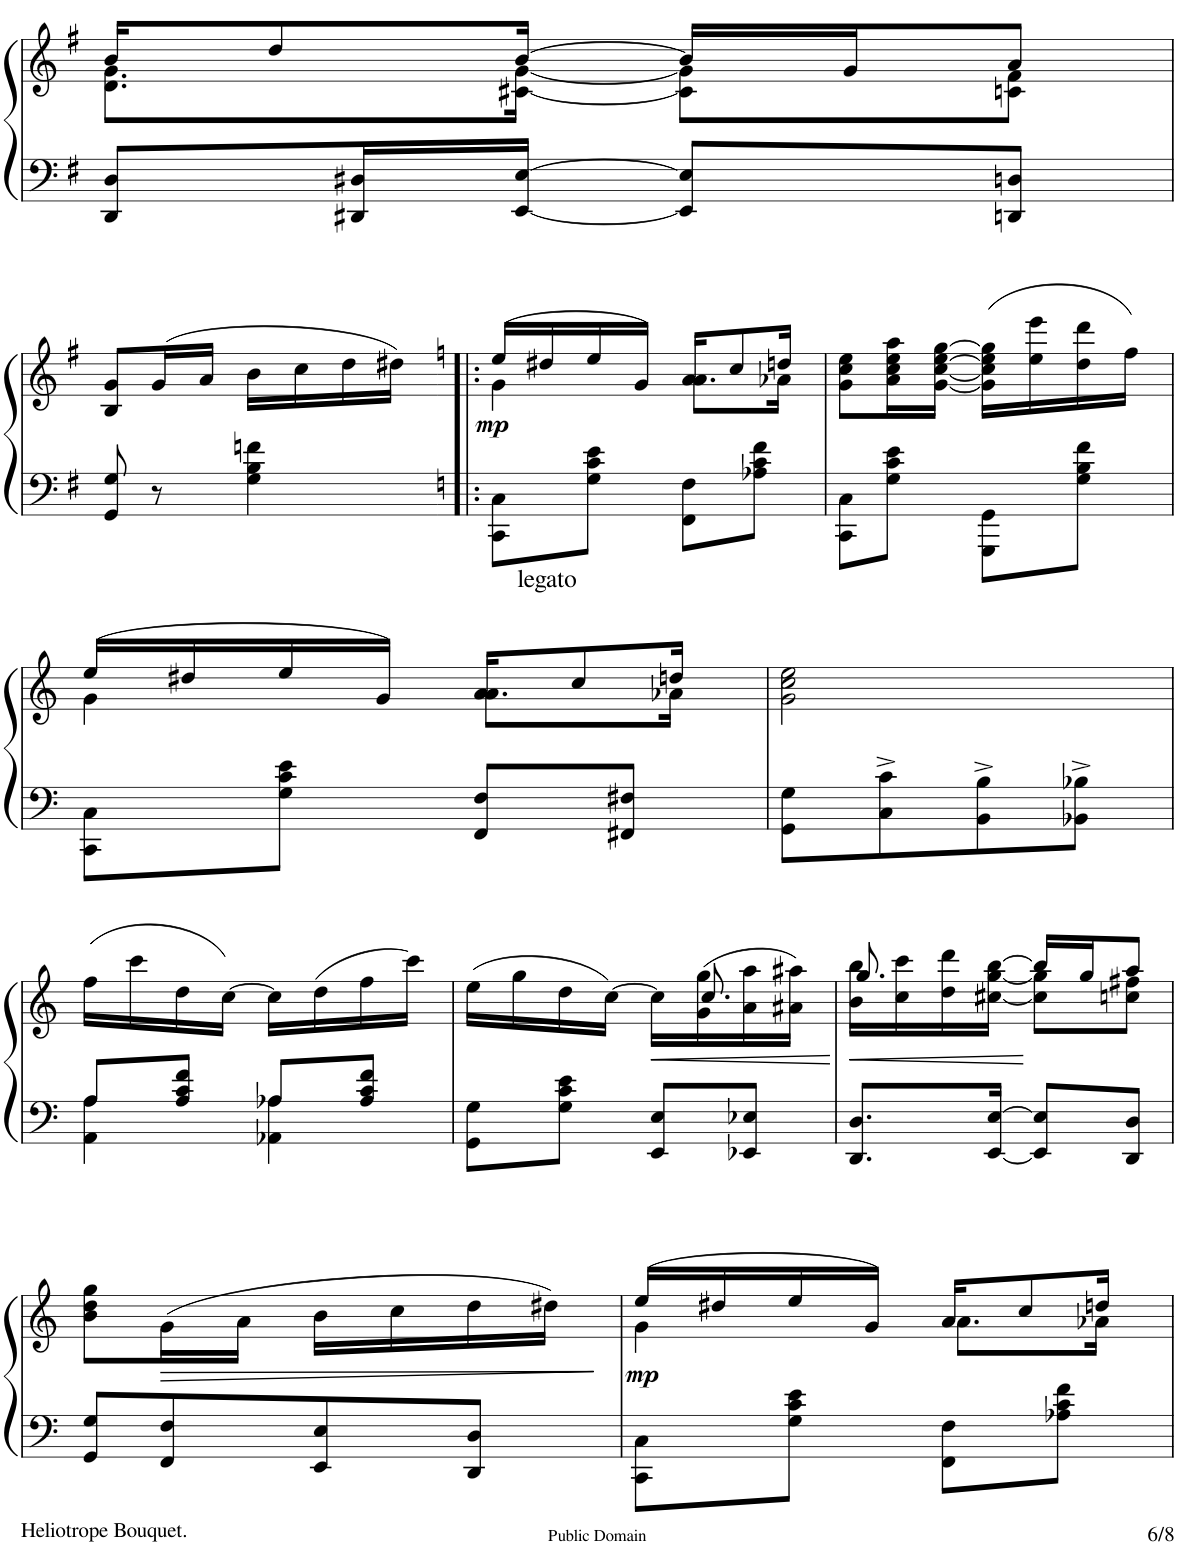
**kern	**kern	**dynam
*part1	*part1	*part1
*staff2	*staff1	*staff1/2
*I"Piano.	*	*
*I'Pno	*	*
!!LO:PB:g=z
*clefF4	*clefG2	*
*k[f#]	*k[f#]	*
*G:	*G:	*
*M2/4	*M2/4	*
=52	=52	=52
*	*^	*
8DD/ 8D/L	16b/KL	8.d\ 8.g\L	.
.	8dd/	.	.
16DD#X/ 16D#X/L	.	.	.
[16EE/ [16E/JJ	[16b/Jk	[16c#X\ [16g\Jk	.
8EE/] 8E/]L	16b/LL]	8c#\] 8g\]L	.
.	16g/J	.	.
8DDn/ 8Dn/J	8a/J	8cn\ 8f#\J	.
*	*v	*v	*
!!LO:LB:g=z
=53	=53	=53
8GG/ 8G/	8B/ 8g/L	.
8r	(16g/L	.
.	16a/JJ	.
4G\ 4B\ 4fn\	16b\LL	.
.	16cc\	.
.	16dd\	.
.	16dd#X\JJ)	.
=54!|:	=54!|:	=54!|:
*k[]	*k[]	*
*C:	*C:	*
*	*^	*
!LO:TX:b:t=legato	!	!	!
!	!	!	!LO:DY:b
8CC\ 8C\L	(16ee/LL	4g\	mp
.	16dd#X/	.	.
8G\ 8c\ 8e\J	16ee/	.	.
.	16g/JJ)	.	.
8FF\ 8F\L	16a/KL	8.a\L	.
.	8cc/	.	.
8A-X\ 8c\ 8f\J	.	.	.
.	16ddn/Jk	16a-X\Jk	.
*	*v	*v	*
=55	=55	=55
8CC\ 8C\L	8g\ 8cc\ 8ee\L	.
8G\ 8c\ 8e\J	16a\ 16cc\ 16ee\ 16aa\L	.
.	[16g\ [16cc\ [16ee\ [16gg\JJ	.
8GGG\ 8GG\L	(16g\] 16cc\] 16ee\] 16gg\]LL	.
.	16ee\ 16eee\	.
8G\ 8B\ 8f\J	16dd\ 16ddd\	.
.	16ff\JJ)	.
!!LO:LB:g=z
=56	=56	=56
*	*^	*
8CC\ 8C\L	(16ee/LL	4g\	.
.	16dd#X/	.	.
8G\ 8c\ 8e\J	16ee/	.	.
.	16g/JJ)	.	.
8FF/ 8F/L	16a/KL	8.a\L	.
.	8cc/	.	.
8FF#X/ 8F#X/J	.	.	.
.	16ddn/Jk	16a-X\Jk	.
*	*v	*v	*
=57	=57	=57
8GG\ 8G\L	2g\ 2cc\ 2ee\	.
8C\^> 8c\^>	.	.
8BB\^> 8B\^>	.	.
8BB-X\^> 8B-X\^>J	.	.
!!LO:LB:g=z
=58	=58	=58
*^	*	*
8A/L	4AA\ 4A\	(16ff\LL	.
.	.	16ccc\	.
8A/ 8c/ 8f/J	.	16dd\	.
.	.	[16cc\JJ)	.
8A-X/L	4AA-X\ 4A-\	16cc\LL]	.
.	.	(16dd\	.
8A-/ 8c/ 8f/J	.	16ff\	.
.	.	16ccc\JJ)	.
*v	*v	*	*
=59	=59	=59
*	*^	*
8GG\ 8G\L	(16ee\LL	4ryy	.
.	16gg\	.	.
8G\ 8c\ 8e\J	16dd\	.	.
.	[16cc\JJ)	.	.
!	!	!	!LO:HP:b
8EE/ 8E/L	16cc\LL]	16ryy	<
.	(16g\ 16gg\	8.cc/	.
8EE-X/ 8E-X/J	16a\ 16aa\	.	.
.	16a#X\ 16aa#X\JJ)	.	.
*	*v	*v	*
.	.	[
=60	=60	=60
!	!	!LO:HP:b
*	*^	*
8.DD/ 8.D/L	16b\ 16bb\LL	8.gg/	<
.	16cc\ 16ccc\	.	.
.	16dd\ 16ddd\	.	.
[16EE/ [16E/Jk	[16cc#X\ [16gg\ [16bb\JJ	16ryy	.
8EE/] 8E/]L	8cc#\] 8gg\]L	16bb/LL]	[
.	.	16gg/J	.
8DD/ 8D/J	8ccn\ 8ff#X\J	8aa/J	.
*	*v	*v	*
!!LO:LB:g=z
=61	=61	=61
8GG/ 8G/L	8b\ 8dd\ 8gg\L	.
!	!	!LO:HP:b
8FF/ 8F/	(16g\L	>
.	16a\JJ	.
8EE/ 8E/	16b\LL	.
.	16cc\	.
8DD/ 8D/J	16dd\	.
.	16dd#X\JJ)	.
.	.	]
=62	=62	=62
*	*^	*
!	!	!	!LO:DY:b
8CC\ 8C\L	(16ee/LL	4g\	mp
.	16dd#X/	.	.
8G\ 8c\ 8e\J	16ee/	.	.
.	16g/JJ)	.	.
8FF\ 8F\L	16a/KL	8.a\L	.
.	8cc/	.	.
8A-X\ 8c\ 8f\J	.	.	.
.	16ddn/Jk	16a-X\Jk	.
*	*v	*v	*
=	=	=
*-	*-	*-
